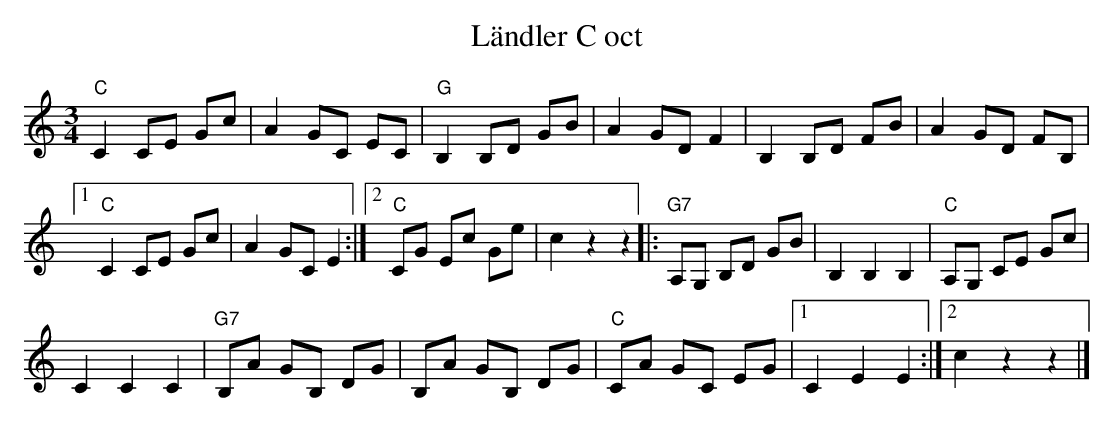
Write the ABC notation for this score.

X:1
T:Ländler C oct
M:3/4
L:1/8
K:Cmaj
"C"C2 CE Gc | A2 GC EC | "G"B,2 B,D GB | A2 GD F2 | B,2 B,D FB | A2 GD FB, |1
"C"C2 CE Gc | A2 GC E2 :|2 "C"CG Ec Ge | c2 z2z2 |: "G7"A,G, B,D GB | B,2B,2B,2 | "C"A,G, CE Gc |
C2C2C2 | "G7"B,A GB, DG | B,A GB, DG | "C"CA GC EG |1 C2E2E2 :|2 c2 z2z2 |]
